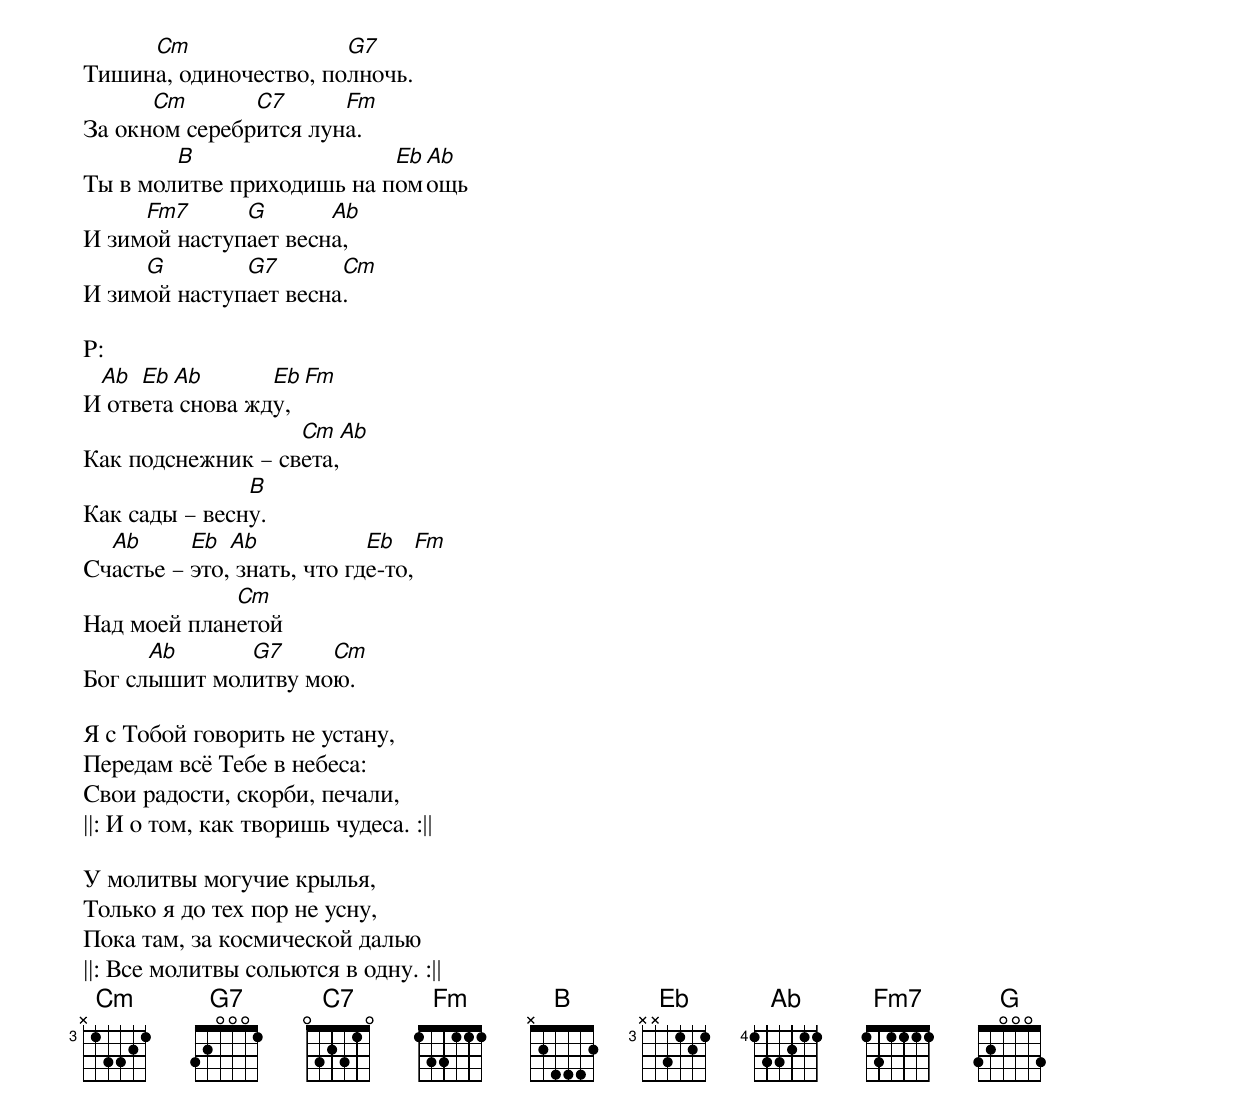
Тишин[Cm]а, одиночество, по[G7]лночь.
За окн[Cm]ом серебр[C7]ится лун[Fm]а.
Ты в мол[B]итве приходишь на п[Eb]ом[Ab]ощь
И зим[Fm7]ой наступ[G]ает весн[Ab]а,
И зим[G]ой наступ[G7]ает весна[Cm].

P:
И[Ab] отв[Eb]ета[Ab] снова жд[Eb]у,[Fm]
Как подснежник – св[Cm]ета,[Ab]
Как сады – весн[B]у.
Сч[Ab]астье – [Eb]это,[Ab] знать, что гд[Eb]е-то,[Fm]
Над моей план[Cm]етой
Бог сл[Ab]ышит мол[G7]итву мо[Cm]ю.

Я с Тобой говорить не устану,
Передам всё Тебе в небеса:
Свои радости, скорби, печали,
||: И о том, как творишь чудеса. :||

У молитвы могучие крылья,
Только я до тех пор не усну,
Пока там, за космической далью
||: Все молитвы сольются в одну. :||
